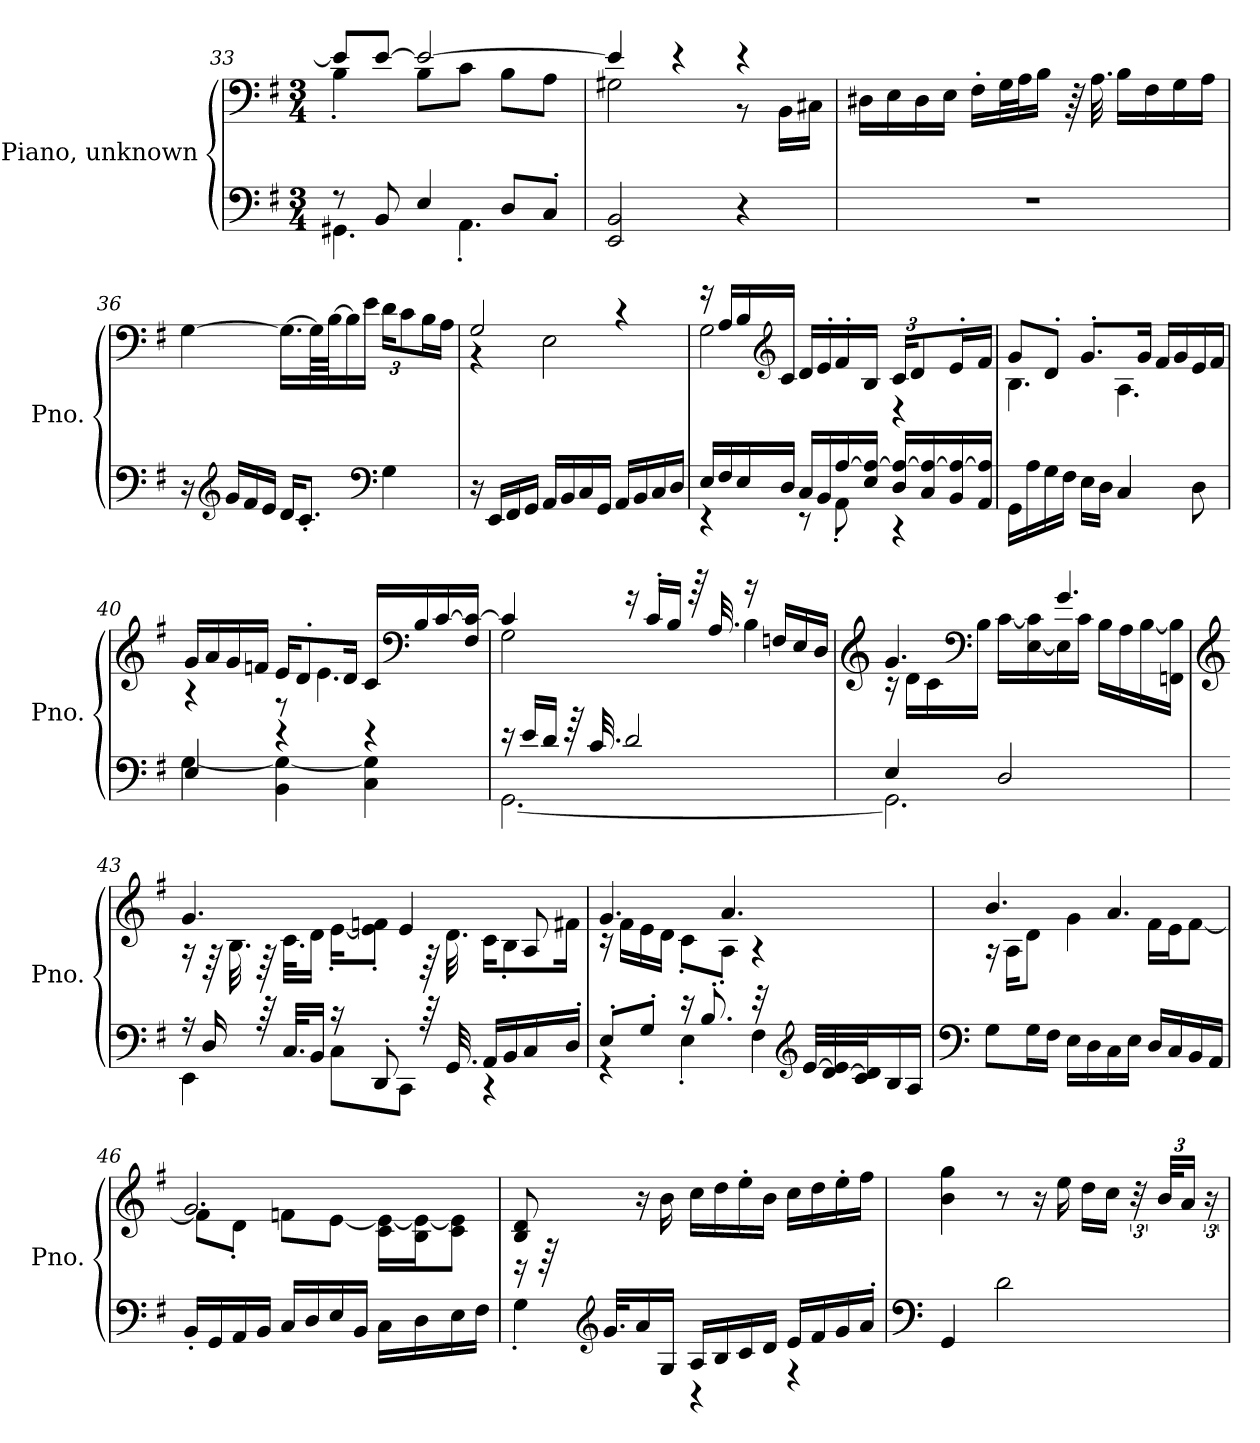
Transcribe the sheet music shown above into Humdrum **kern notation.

**kern	**kern
*part1	*part1
*staff2	*staff1
*I"Piano, unknown	*
*I'Pno.	*
*clefF4	*clefF4
*k[f#]	*k[f#]
*M3/4	*M3/4
=33	=33
*^	*^
8r	4.GG#X\	8e/L]	4B'\
8BB/	.	[8e/J	.
4E/	.	2e/_	8B\L
.	4.AA'\	.	8c\J
8D/L	.	.	8B\L
8C'/J	.	.	8A\J
*v	*v	*	*
=34	=34	=34
2EE/ 2BB/	4e/]	2G#X\
.	4r	.
4r	4r	8r
.	.	16BB\LL
.	.	16C#X\JJ
*	*v	*v
!!LO:LB:g=z
=35	=35
2.r	16D#X\LL
.	16E\
.	16D#\
.	16E\JJ
.	16F#'\LL
.	32G\L
.	32A\J
.	16B\JJ
.	64r
.	32.A\
.	16B\LL
.	16F#\
.	16G\
.	16A\JJ
=36	=36
16r	[4G\
*clefG2	*
16g/LL	.
16f#/	.
16e/JJ	.
16d/KL	16.G\LL_
8.c'/J	.
.	64G\LL]
.	[64B\JJ
.	16B\]
.	16e\JJ
*clefF4	*
*	*Xbrackettup
4G\	24d\KL
.	12c\
.	16B\L
.	16A\JJ
=37	=37
*	*^
16r	2G/	4r
16EE/LL	.	.
16FF#/	.	.
16GG/JJ	.	.
16AA/LL	.	2E\
16BB/	.	.
16C/	.	.
16GG/JJ	.	.
16AA/LL	4r	.
16BB/	.	.
16C/	.	.
16D/JJ	.	.
!!LO:LB:g=z	!!
=38	=38	=38
*^	*	*
16E/LL	4r	16r	2G\
16F#/	.	16A/LL	.
16E/	.	16B/	.
*	*	*clefG2	*
16D/JJ	.	16c/JJ	.
16C/LL	8r	16d/LL	.
16BB/	.	16e'/	.
[16A/	8AA'\	16f#'/	.
16E/ 16A/_JJ	.	16B/JJ	.
16D/ 16A/_LL	4r	24c/KL	4r
.	.	12d/	.
16C/ 16A/_	.	.	.
16BB/ 16A/_	.	16e'/L	.
16AA/ 16A/]JJ	.	16f#/JJ	.
*v	*v	*	*
=39	=39	=39
16GG\LL	8g/L	4.B\
16A\	.	.
16G\	8d'/J	.
16F#\JJ	.	.
16E\LL	8.g'/L	.
16D\JJ	.	.
4C/	.	4.A\
.	16g/Jk	.
.	16f#/LL	.
.	16g/	.
8D\	16e/	.
.	16f#/JJ	.
=40	=40	=40
*^	*	*
4E/	[4G\	16g/LL	4r
.	.	16a/	.
.	.	16g/	.
.	.	16fn/JJ	.
4r	4BB\ 4G\_	16e/KL	8r
.	.	8d'/	.
.	.	.	4.e\
.	.	16d/Jk	.
4r	4C\ 4G\]	16c/LL	.
*	*	*clefF4	*
.	.	16B/	.
.	.	[16c/	.
.	.	16F#/ 16c/_JJ	.
!!LO:LB:g=z	!!
=41	=41	=41	=41
16r	[2.GG\	4c/]	2G\
16e/LL	.	.	.
16d/JJ	.	.	.
64r	.	.	.
32.c/	.	.	.
2d/	.	16r	.
.	.	16c'/LL	.
.	.	16B/JJ	.
.	.	64r	.
.	.	32.A/	.
.	.	16r	4B\
.	.	16Fn/LL	.
.	.	16E/	.
.	.	16D/JJ	.
=42	=42	=42	=42
*	*	*clefG2	*
4E/	2.GG\]	4.g/	16r
.	.	.	16d\LL
.	.	.	16c\
*	*	*clefF4	*
.	.	.	16B\JJ
2D/	.	.	[16c\LL
.	.	.	[16E\ 16c\]
.	.	4.g/	16E\]
.	.	.	16c\JJ
.	.	.	16B\LL
.	.	.	16A\
.	.	.	[16B\
.	.	.	16FFn\ 16B\]JJ
!!LO:PB:g=z	!!
=43	=43	=43	=43
*	*	*clefG2	*
16r	4EE\	4.g/	16r
16D/	.	.	64r
.	.	.	32.B\
64r	.	.	64r
32.C/KLL	.	.	32.c\KLL
16BB/JJ	.	.	16d\JJ
16r	8C\L	.	[16e'\KL
8DD'/	.	.	8e\]' 8fn\'J
.	8CC\J	4e/	.
64r	.	.	64r
32.GG/	.	.	32.d\
16AA/LL	4r	.	16c\KL
16BB/	.	.	8B'\
16C/	.	8A/	.
16D'/JJ	.	.	16f#X\Jk
=44	=44	=44	=44
8E'/L	4r	4.g/	16r
.	.	.	16f#\LL
8G'/J	.	.	16e\
.	.	.	16d\JJ
16r	4E'\	.	8c'\L
8.B'/	.	.	.
.	.	4.a/	8A'\J
32r	4F#\	.	4r
*clefG2	*	*	*
[32e/LLL	.	.	.
[32d/ 32e/]	.	.	.
32c/ 32d/]J	.	.	.
16B/	.	.	.
16A/JJ	.	.	.
*v	*v	*	*
!!LO:LB:g=z	!!
=45	=45	=45
*clefF4	*	*
8G\L	4.b/	16r
.	.	16A\KL
16G\L	.	8d\J
16F#\JJ	.	.
16E\LL	.	4g\
16D\	.	.
16C\	4.a/	.
16E\JJ	.	.
16D/LL	.	16f#\LL
16C/	.	16e\J
16BB/	.	[8f#\J
16AA/JJ	.	.
=46	=46	=46
16BB'/LL	2.g/	8f#\L]
16GG/	.	.
16AA/	.	8d'\J
16BB/JJ	.	.
16C/LL	.	8fn\L
16D/	.	.
16E/	.	[8e\J
16BB/JJ	.	.
16C\LL	.	16c\ 16e\_LL
16D\	.	16B\ 16e\_J
16E\	.	8c\ 8e\]J
16F#\JJ	.	.
*	*v	*v
=47	=47
*^	*
16r	4G'\	8B/ 8d/
64r	.	.
*clefG2	*	*
32.g/KLL	.	.
16a/	.	16r
16G/JJ	.	16b\
16A/LL	4r	16cc\LL
16B/	.	16dd\
16c/	.	16ee'\
16d/JJ	.	16b\JJ
16e/LL	4r	16cc\LL
16f#/	.	16dd\
16g/	.	16ee'\
16a'/JJ	.	16ff#\JJ
*v	*v	*
!!LO:LB:g=z
=48	=48
*clefF4	*
4GG/	4b\ 4gg\
2d\	8r
.	16r
.	16ee\
.	16dd\LL
.	16cc\JJ
*	*brackettup
.	48r
.	48b/KLL
.	24a/JJ
.	24r
=	=
*-	*-
